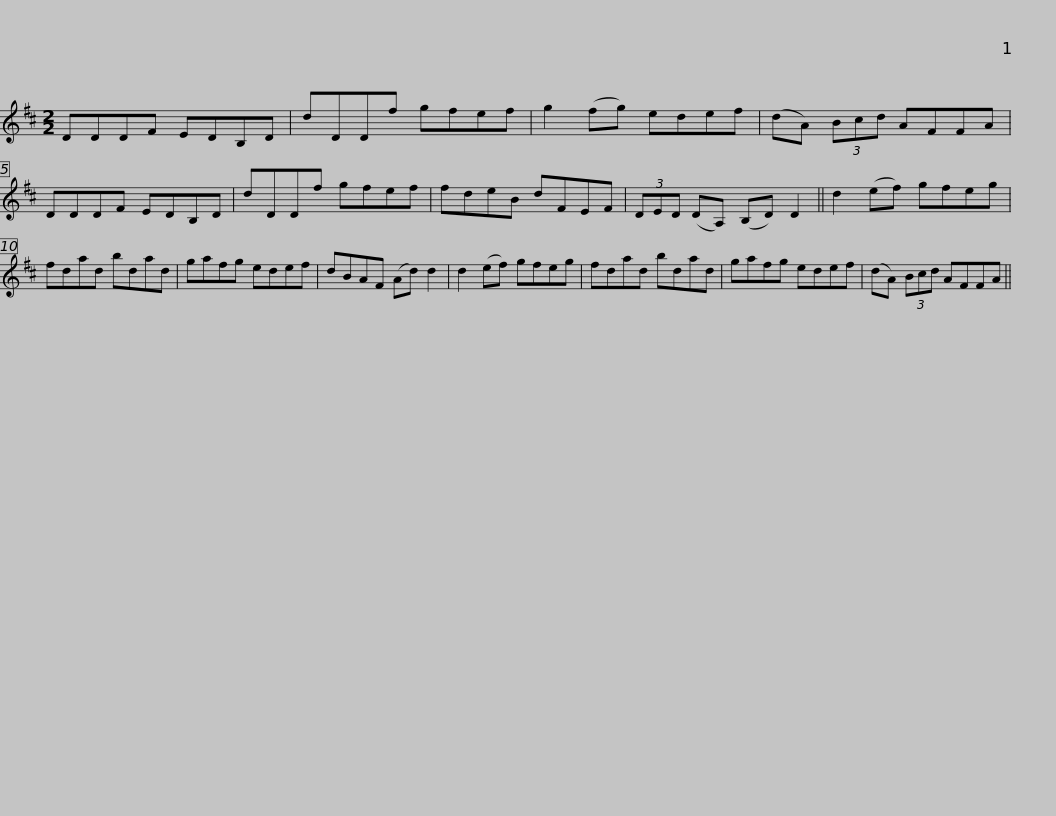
X:1
L:1/8
M:2/2
I:linebreak $
K:D
V:1 treble
V:1
 DDDF EDB,D | dDDf gfef | g2 (fg) edef | (dA) (3Bcd AFFA | DDDF EDB,D |$ %5
 dDDf gfef | fdeB dFEF | (3DED (DA,) (B,D) D2 || d2 (ef) gfeg | fdad bdad |$ %10
 gafg edef | dBAF (Ad) d2 | d2 (ef) gfeg | fdad bdad | gafg edef |$ %15
 (dA) (3Bcd AFFA || %16
